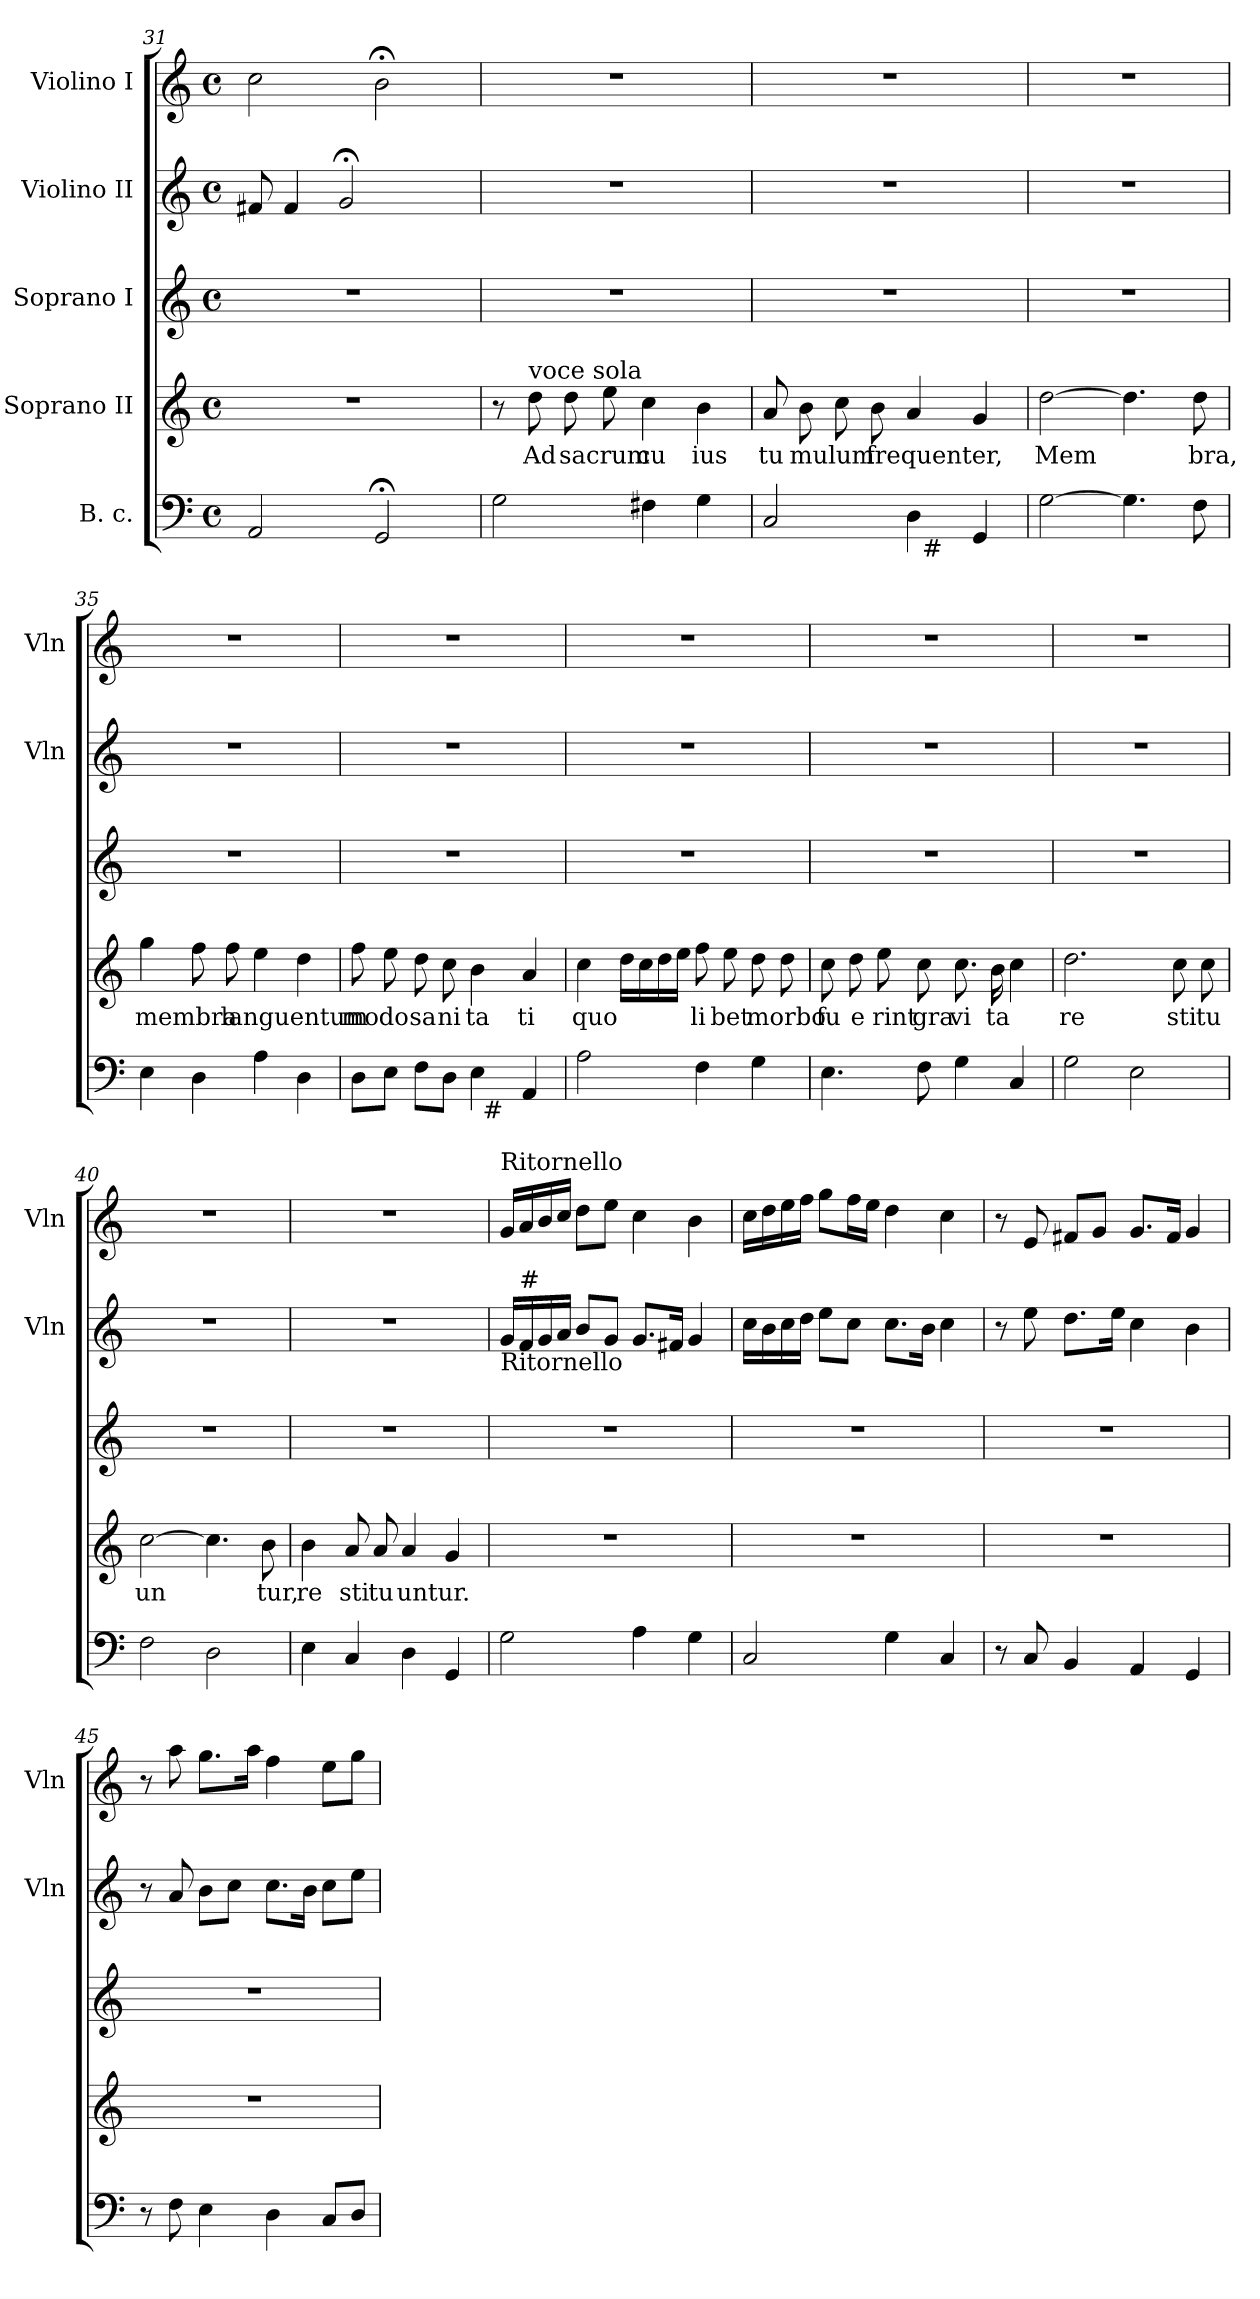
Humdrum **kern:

**kern	**kern	**text	**kern	**kern	**kern
*part5	*part4	*part4	*part3	*part2	*part1
*staff5	*staff4	*staff4	*staff3	*staff2	*staff1
*I"B. c.	*I"Soprano II	*	*I"Soprano I	*I"Violino II	*I"Violino I
*	*	*	*	*I'Vln	*I'Vln
*clefF4	*clefG2	*	*clefG2	*clefG2	*clefG2
*k[]	*k[]	*	*k[]	*k[]	*k[]
*C:	*C:	*	*C:	*C:	*C:
*M4/4	*M4/4	*	*M4/4	*M4/4	*M4/4
*met(c)	*met(c)	*	*met(c)	*met(c)	*met(c)
=31	=31	=31	=31	=31	=31
2AA/	1r	.	1r	8f#X/	2cc\
.	.	.	.	4f#/	.
.	.	.	.	2g;/	.
2GG;/	.	.	.	.	2b;<\
.	.	.	.	8ryy	.
=32	=32	=32	=32	=32	=32
2G\	8r	.	1r	1r	1r
!	!LO:TX:a:t=voce sola	!	!	!	!
!	!	!LO:LY:b	!	!	!
.	8dd\	Ad	.	.	.
!	!	!LO:LY:b	!	!	!
.	8dd\	sacrum	.	.	.
.	8ee\	.	.	.	.
!	!	!LO:LY:b	!	!	!
4F#X\	4cc\	cu	.	.	.
!	!	!LO:LY:b	!	!	!
4G\	4b\	ius	.	.	.
!!LO:LB:g=z
=33	=33	=33	=33	=33	=33
!	!	!LO:LY:b	!	!	!
*^	*	*	*	*	*
2C/	2ryy	8a/	tu	1r	1r	1r
!	!	!	!LO:LY:b	!	!	!
.	.	8b\	mulum	.	.	.
.	.	8cc\	.	.	.	.
!	!	!	!LO:LY:b	!	!	!
.	.	8b\	frequenter,	.	.	.
4D\	32ryy	4a/	.	.	.	.
!	!LO:TX:b:t=#	!	!	!	!	!
.	4...ryy	.	.	.	.	.
4GG/	.	4g/	.	.	.	.
=34	=34	=34	=34	=34	=34	=34
!	!	!	!LO:LY:b	!	!	!
*v	*v	*	*	*	*	*
[>2G\	[>2dd\	Mem	1r	1r	1r
4.G\]	4.dd\]	.	.	.	.
!	!	!LO:LY:b	!	!	!
8F\	8dd\	bra,	.	.	.
=35	=35	=35	=35	=35	=35
!	!	!LO:LY:b	!	!	!
4E\	4gg\	membra	1r	1r	1r
4D\	8ff\	.	.	.	.
!	!	!LO:LY:b	!	!	!
.	8ff\	languentum	.	.	.
4A\	4ee\	.	.	.	.
4D\	4dd\	.	.	.	.
=36	=36	=36	=36	=36	=36
!	!	!LO:LY:b	!	!	!
*^	*	*	*	*	*
8D\L	2ryy	8ff\	mo	1r	1r	1r
!	!	!	!LO:LY:b	!	!	!
8E\J	.	8ee\	do	.	.	.
!	!	!	!LO:LY:b	!	!	!
8F\L	.	8dd\	sa	.	.	.
!	!	!	!LO:LY:b	!	!	!
8D\J	.	8cc\	ni	.	.	.
!	!	!	!LO:LY:b	!	!	!
4E\	32ryy	4b\	ta	.	.	.
!	!LO:TX:b:t=#	!	!	!	!	!
.	4...ryy	.	.	.	.	.
!	!	!	!LO:LY:b	!	!	!
4AA/	.	4a/	ti	.	.	.
=37	=37	=37	=37	=37	=37	=37
!	!	!	!LO:LY:b	!	!	!
*v	*v	*	*	*	*	*
2A\	4cc\	quo	1r	1r	1r
.	16dd\LL	.	.	.	.
.	16cc\	.	.	.	.
.	16dd\	.	.	.	.
.	16ee\JJ	.	.	.	.
!	!	!LO:LY:b	!	!	!
4F\	8ff\	li	.	.	.
!	!	!LO:LY:b	!	!	!
.	8ee\	bet	.	.	.
!	!	!LO:LY:b	!	!	!
4G\	8dd\	morbo	.	.	.
.	8dd\	.	.	.	.
=38	=38	=38	=38	=38	=38
!	!	!LO:LY:b	!	!	!
4.E\	8cc\	fu	1r	1r	1r
!	!	!LO:LY:b	!	!	!
.	8dd\	e	.	.	.
!	!	!LO:LY:b	!	!	!
.	8ee\	rint	.	.	.
!	!	!LO:LY:b	!	!	!
8F\	8cc\	gra	.	.	.
!	!	!LO:LY:b	!	!	!
4G\	8.cc\	vi	.	.	.
!	!	!LO:LY:b	!	!	!
.	16b\	ta	.	.	.
4C/	4cc\	.	.	.	.
!!LO:LB:g=z
=39	=39	=39	=39	=39	=39
!	!	!LO:LY:b	!	!	!
2G\	2.dd\	re	1r	1r	1r
2E\	.	.	.	.	.
!	!	!LO:LY:b	!	!	!
.	8cc\	sti	.	.	.
!	!	!LO:LY:b	!	!	!
.	8cc\	tu	.	.	.
=40	=40	=40	=40	=40	=40
!	!	!LO:LY:b	!	!	!
2F\	[>2cc\	un	1r	1r	1r
2D\	4.cc\]	.	.	.	.
!	!	!LO:LY:b	!	!	!
.	8b\	tur,	.	.	.
=41	=41	=41	=41	=41	=41
!	!	!LO:LY:b	!	!	!
4E\	4b\	re	1r	1r	1r
!	!	!LO:LY:b	!	!	!
4C/	8a/	sti	.	.	.
!	!	!LO:LY:b	!	!	!
.	8a/	tu	.	.	.
!	!	!LO:LY:b	!	!	!
4D\	4a/	untur.	.	.	.
4GG/	4g/	.	.	.	.
=42	=42	=42	=42	=42	=42
!	!	!	!	!	!LO:TX:a:t=Ritornello
!	!	!	!	!LO:TX:b:t=Ritornello	!
2G\	1r	.	1r	16g/LL	16g/LL
!	!	!	!	!LO:TX:a:t=#	!
.	.	.	.	16f/	16a/
.	.	.	.	16g/	16b/
.	.	.	.	16a/JJ	16cc/JJ
.	.	.	.	8b/L	8dd\L
.	.	.	.	8g/J	8ee\J
4A\	.	.	.	8.g/L	4cc\
.	.	.	.	16f#X/Jk	.
4G\	.	.	.	4g/	4b\
=43	=43	=43	=43	=43	=43
2C/	1r	.	1r	16cc\LL	16cc\LL
.	.	.	.	16b\	16dd\
.	.	.	.	16cc\	16ee\
.	.	.	.	16dd\JJ	16ff\JJ
.	.	.	.	8ee\L	8gg\L
.	.	.	.	8cc\J	16ff\L
.	.	.	.	.	16ee\JJ
4G\	.	.	.	8.cc\L	4dd\
.	.	.	.	16b\Jk	.
4C/	.	.	.	4cc\	4cc\
=44	=44	=44	=44	=44	=44
8r	1r	.	1r	8r	8r
8C/	.	.	.	8ee\	8e/
4BB/	.	.	.	8.dd\L	8f#X/L
.	.	.	.	.	8g/J
.	.	.	.	16ee\Jk	.
4AA/	.	.	.	4cc\	8.g/L
.	.	.	.	.	16f#/Jk
4GG/	.	.	.	4b\	4g/
=45	=45	=45	=45	=45	=45
8r	1r	.	1r	8r	8r
8F\	.	.	.	8a/	8aa\
4E\	.	.	.	8b\L	8.gg\L
.	.	.	.	8cc\J	.
.	.	.	.	.	16aa\Jk
4D\	.	.	.	8.cc\L	4ff\
.	.	.	.	16b\Jk	.
8C/L	.	.	.	8cc\L	8ee\L
8D/J	.	.	.	8ee\J	8gg\J
=	=	=	=	=	=
*-	*-	*-	*-	*-	*-
